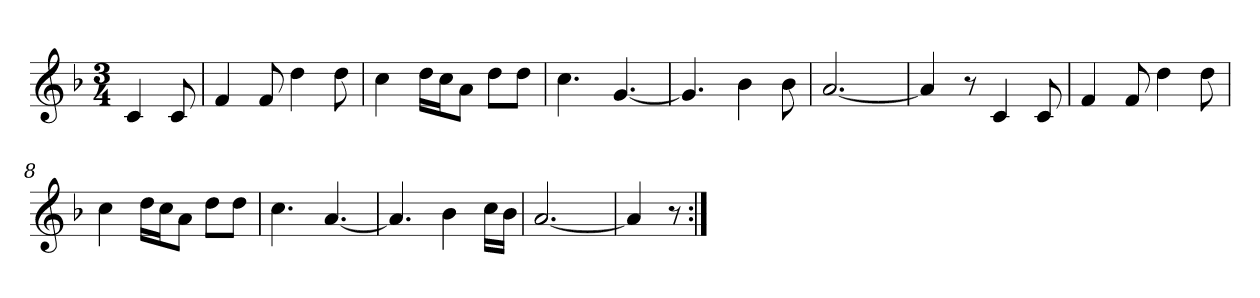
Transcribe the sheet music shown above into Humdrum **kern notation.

**kern
*part1
*staff1
*clefG2
*k[b-]
*F:
*M3/4
*MM55
=
4c
8c
=1
4f
8f
4dd
8dd
=2
4cc
16dd\LL
16cc\J
8a\J
8dd\L
8dd\J
=3
4.cc
[4.g
=4
4.g]
4b-
8b-
=5
[2.a
=6
4a]
8r
4c
8c
=7
4f
8f
4dd
8dd
=8
4cc
16dd\LL
16cc\J
8a\J
8dd\L
8dd\J
=9
4.cc
[4.a
=10
4.a]
4b-
16cc\LL
16b-\JJ
=11
[2.a
=12
4a]
8r
=:|!
*-
